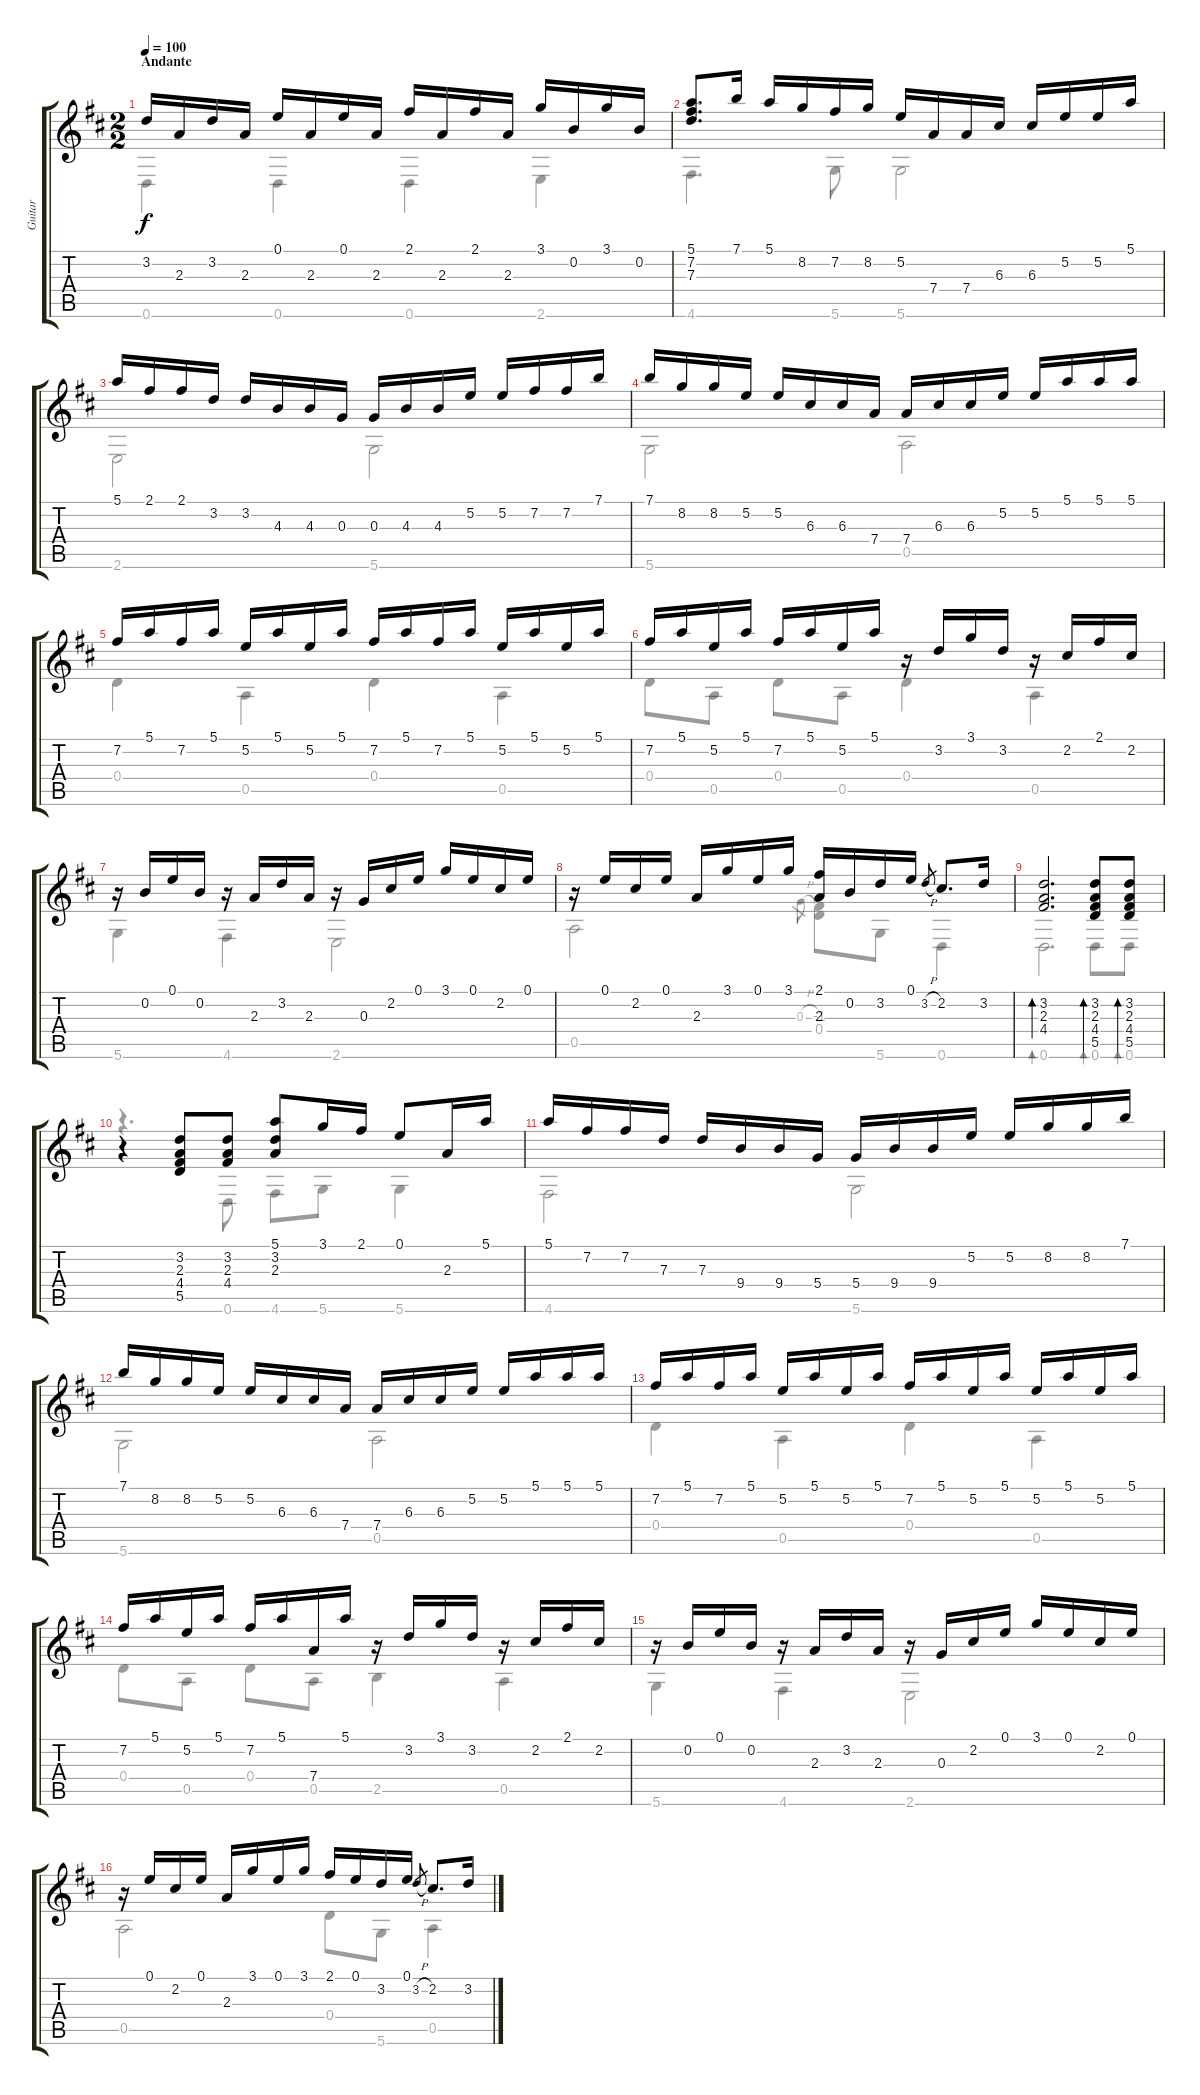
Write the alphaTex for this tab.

\track ("Guitar" "Guitar") {instrument acousticguitarnylon}
\staff {score tabs}
\tuning (E4 B3 G3 D3 A2 D2) {hide}
\voice
\ts (2 2)
\section ("" "Andante")
\tempo 100
\clef g2
\ks d
3.2.16{dy f instrument acousticguitarnylon} 2.3.16 3.2.16 2.3.16 0.1.16 2.3.16 0.1.16 2.3.16 2.1.16 2.3.16 2.1.16 2.3.16 3.1.16 0.2.16 3.1.16 0.2.16 |
(5.1 7.2 7.3).8{d} 7.1.16 5.1.16 8.2.16 7.2.16 8.2.16 5.2.16 7.4.16 7.4.16 6.3.16 6.3.16 5.2.16 5.2.16 5.1.16 |
5.1.16 2.1.16 2.1.16 3.2.16 3.2.16 4.3.16 4.3.16 0.3.16 0.3.16 4.3.16 4.3.16 5.2.16 5.2.16 7.2.16 7.2.16 7.1.16 |
7.1.16 8.2.16 8.2.16 5.2.16 5.2.16 6.3.16 6.3.16 7.4.16 7.4.16 6.3.16 6.3.16 5.2.16 5.2.16 5.1.16 5.1.16 5.1.16 |
7.2.16 5.1.16 7.2.16 5.1.16 5.2.16 5.1.16 5.2.16 5.1.16 7.2.16 5.1.16 7.2.16 5.1.16 5.2.16 5.1.16 5.2.16 5.1.16 |
7.2.16 5.1.16 5.2.16 5.1.16 7.2.16 5.1.16 5.2.16 5.1.16 r.16 3.2.16 3.1.16 3.2.16 r.16 2.2.16 2.1.16 2.2.16 |
r.16 0.2.16 0.1.16 0.2.16 r.16 2.3.16 3.2.16 2.3.16 r.16 0.3.16 2.2.16 0.1.16 3.1.16 0.1.16 2.2.16 0.1.16 |
r.16 0.1.16 2.2.16 0.1.16 2.3.16 3.1.16 0.1.16 3.1.16 (2.1 2.3).16 0.2.16 3.2.16 0.1.16 3.2{h}.8{gr} 2.2.8{d} 3.2.16 |
(3.2 2.3 4.4).2{d bd 30} (3.2 2.3 4.4 5.5).8{bd 30} (3.2 2.3 4.4 5.5).8{bd 30} |
r.4 (3.2 2.3 4.4 5.5).8 (3.2 2.3 4.4).8 (5.1 3.2 2.3).8 3.1.16 2.1.16 0.1.8 2.3.16 5.1.16 |
5.1.16 7.2.16 7.2.16 7.3.16 7.3.16 9.4.16 9.4.16 5.4.16 5.4.16 9.4.16 9.4.16 5.2.16 5.2.16 8.2.16 8.2.16 7.1.16 |
7.1.16 8.2.16 8.2.16 5.2.16 5.2.16 6.3.16 6.3.16 7.4.16 7.4.16 6.3.16 6.3.16 5.2.16 5.2.16 5.1.16 5.1.16 5.1.16 |
7.2.16 5.1.16 7.2.16 5.1.16 5.2.16 5.1.16 5.2.16 5.1.16 7.2.16 5.1.16 5.2.16 5.1.16 5.2.16 5.1.16 5.2.16 5.1.16 |
7.2.16 5.1.16 5.2.16 5.1.16 7.2.16 5.1.16 7.4.16 5.1.16 r.16 3.2.16 3.1.16 3.2.16 r.16 2.2.16 2.1.16 2.2.16 |
r.16 0.2.16 0.1.16 0.2.16 r.16 2.3.16 3.2.16 2.3.16 r.16 0.3.16 2.2.16 0.1.16 3.1.16 0.1.16 2.2.16 0.1.16 |
r.16 0.1.16 2.2.16 0.1.16 2.3.16 3.1.16 0.1.16 3.1.16 2.1.16 0.1.16 3.2.16 0.1.16 3.2{h}.8{gr} 2.2.8{d} 3.2.16
\voice
\clef g2
\ottava regular
\simile none
\ks d
0.6.4{dy f} 0.6.4 0.6.4 2.6.4 |
4.6.4{d} 5.6.8 5.6.2 |
2.6.2 5.6.2 |
5.6.2 0.5.2 |
0.4.4 0.5.4 0.4.4 0.5.4 |
0.4.8 0.5.8 0.4.8 0.5.8 0.4.4 0.5.4 |
5.6.4 4.6.4 2.6.2 |
0.5.2 0.3{h}.8{gr} (-1.3 0.4).8 5.6.8 0.6.4 |
0.6.2{d bd 30} 0.6.8{bd 30} 0.6.8{bd 30} |
r.4{d} 0.6.8 4.6.8 5.6.8 5.6.4 |
4.6.2 5.6.2 |
5.6.2 0.5.2 |
0.4.4 0.5.4 0.4.4 0.5.4 |
0.4.8 0.5.8 0.4.8 0.5.8 2.5.4 0.5.4 |
5.6.4 4.6.4 2.6.2 |
0.5.2 0.4.8 5.6.8 0.5.4
